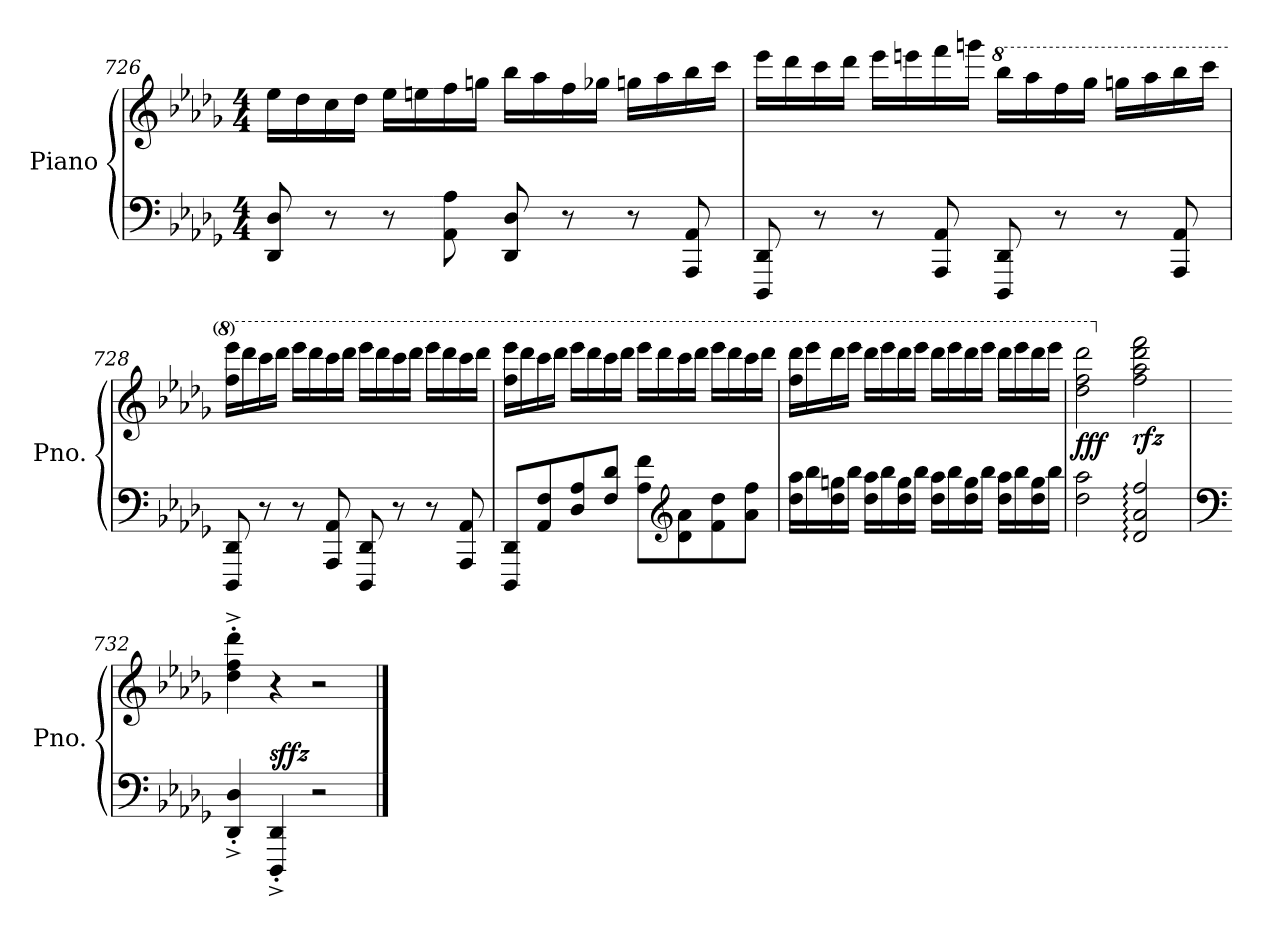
**kern	**kern	**dynam
*part1	*part1	*part1
*staff2	*staff1	*staff1/2
*I"Piano	*	*
*I'Pno.	*	*
!!LO:LB:g=z
*clefF4	*clefG2	*
*k[b-e-a-d-g-]	*k[b-e-a-d-g-]	*
*M4/4	*M4/4	*
=726	=726	=726
8DD-/ 8D-/	16ee-\LL	.
.	16dd-\	.
8r	16cc\	.
.	16dd-\JJ	.
8r	16ee-\LL	.
.	16een\	.
8AA-\ 8A-\	16ff\	.
.	16ggn\JJ	.
8DD-/ 8D-/	16bb-\LL	.
.	16aa-\	.
8r	16ff\	.
.	16gg-X\JJ	.
8r	16ggn\LL	.
.	16aa-\	.
8AAA-/ 8AA-/	16bb-\	.
.	16ccc\JJ	.
=727	=727	=727
8DDD-/ 8DD-/	16eee-\LL	.
.	16ddd-\	.
8r	16ccc\	.
.	16ddd-\JJ	.
8r	16eee-\LL	.
.	16eeen\	.
8AAA-/ 8AA-/	16fff\	.
.	16gggn\JJ	.
*	*8va	*
8DDD-/ 8DD-/	16bbb-\LL	.
.	16aaa-\	.
8r	16fff\	.
.	16ggg-\JJ	.
8r	16gggn\LL	.
.	16aaa-\	.
8AAA-/ 8AA-/	16bbb-\	.
.	16cccc\JJ	.
!!LO:LB:g=z
=728	=728	=728
8DDD-/ 8DD-/	16fff\ 16eeee-\LL	.
.	16dddd-\	.
8r	16cccc\	.
.	16dddd-\JJ	.
8r	16eeee-\LL	.
.	16dddd-\	.
8AAA-/ 8AA-/	16cccc\	.
.	16dddd-\JJ	.
8DDD-/ 8DD-/	16eeee-\LL	.
.	16dddd-\	.
8r	16cccc\	.
.	16dddd-\JJ	.
8r	16eeee-\LL	.
.	16dddd-\	.
8AAA-/ 8AA-/	16cccc\	.
.	16dddd-\JJ	.
=729	=729	=729
8DDD-/ 8DD-/L	16fff\ 16eeee-\LL	.
.	16dddd-\	.
8AA-/ 8F/	16cccc\	.
.	16dddd-\JJ	.
8D-/ 8A-/	16eeee-\LL	.
.	16dddd-\	.
8F/ 8d-/J	16cccc\	.
.	16dddd-\JJ	.
8A-\ 8f\L	16eeee-\LL	.
.	16dddd-\	.
*clefG2	*	*
8d-\ 8a-\	16cccc\	.
.	16dddd-\JJ	.
8f\ 8dd-\	16eeee-\LL	.
.	16dddd-\	.
8a-\ 8ff\J	16cccc\	.
.	16dddd-\JJ	.
!!LO:LB:g=z
=730	=730	=730
16dd-\ 16aa-\LL	16fff\ 16dddd-\LL	.
16bb-\	16eeee-\	.
16dd-\ 16ggn\	16dddd-\	.
16bb-\JJ	16eeee-\JJ	.
16dd-\ 16aa-\LL	16dddd-\LL	.
16bb-\	16eeee-\	.
16dd-\ 16gg\	16dddd-\	.
16bb-\JJ	16eeee-\JJ	.
16dd-\ 16aa-\LL	16dddd-\LL	.
16bb-\	16eeee-\	.
16dd-\ 16gg\	16dddd-\	.
16bb-\JJ	16eeee-\JJ	.
16dd-\ 16aa-\LL	16dddd-\LL	.
16bb-\	16eeee-\	.
16dd-\ 16gg\	16dddd-\	.
16bb-\JJ	16eeee-\JJ	.
=731	=731	=731
!	!	!LO:DY:b
2dd-\ 2aa-\	2ddd-\ 2fff\ 2dddd-\	fff
*	*X8va	*
!	!	!LO:DY:b
2d-/: 2a-/: 2ff/:	2ff\ 2aa-\ 2ddd-\ 2fff\	rfz
=732	=732	=732
*clefF4	*	*
4DD-/^' 4D-/^'	4dd-\^' 4ff\^' 4ddd-\^'	.
!	!	!LO:DY:a=2
4DDD-/^' 4DD-/^'	4r	sffz
2r	2r	.
==	==	==
*-	*-	*-
